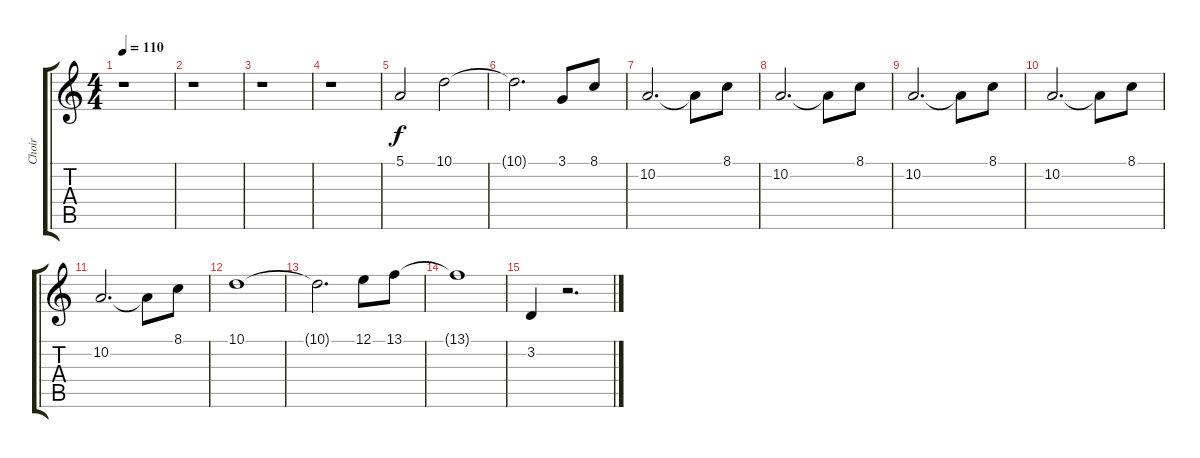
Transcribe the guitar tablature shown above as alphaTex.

\track ("Choir" "Choir") {instrument choiraahs}
\staff {score tabs}
\tuning (E4 B3 G3 D3 A2 E2) {hide}
\ts (4 4)
\tempo 110
\clef g2
\ks c
r.1{dy f} |
r.1 |
r.1 |
r.1 |
5.1.2 10.1.2 |
10.1{t}.2{d} 3.1.8 8.1.8 |
10.2.2{d} 10.2{t}.8 8.1.8 |
10.2.2{d} 10.2{t}.8 8.1.8 |
10.2.2{d} 10.2{t}.8 8.1.8 |
10.2.2{d} 10.2{t}.8 8.1.8 |
10.2.2{d} 10.2{t}.8 8.1.8 |
10.1.1 |
10.1{t}.2{d} 12.1.8 13.1.8 |
13.1{t}.1 |
3.2.4 r.2{d}
